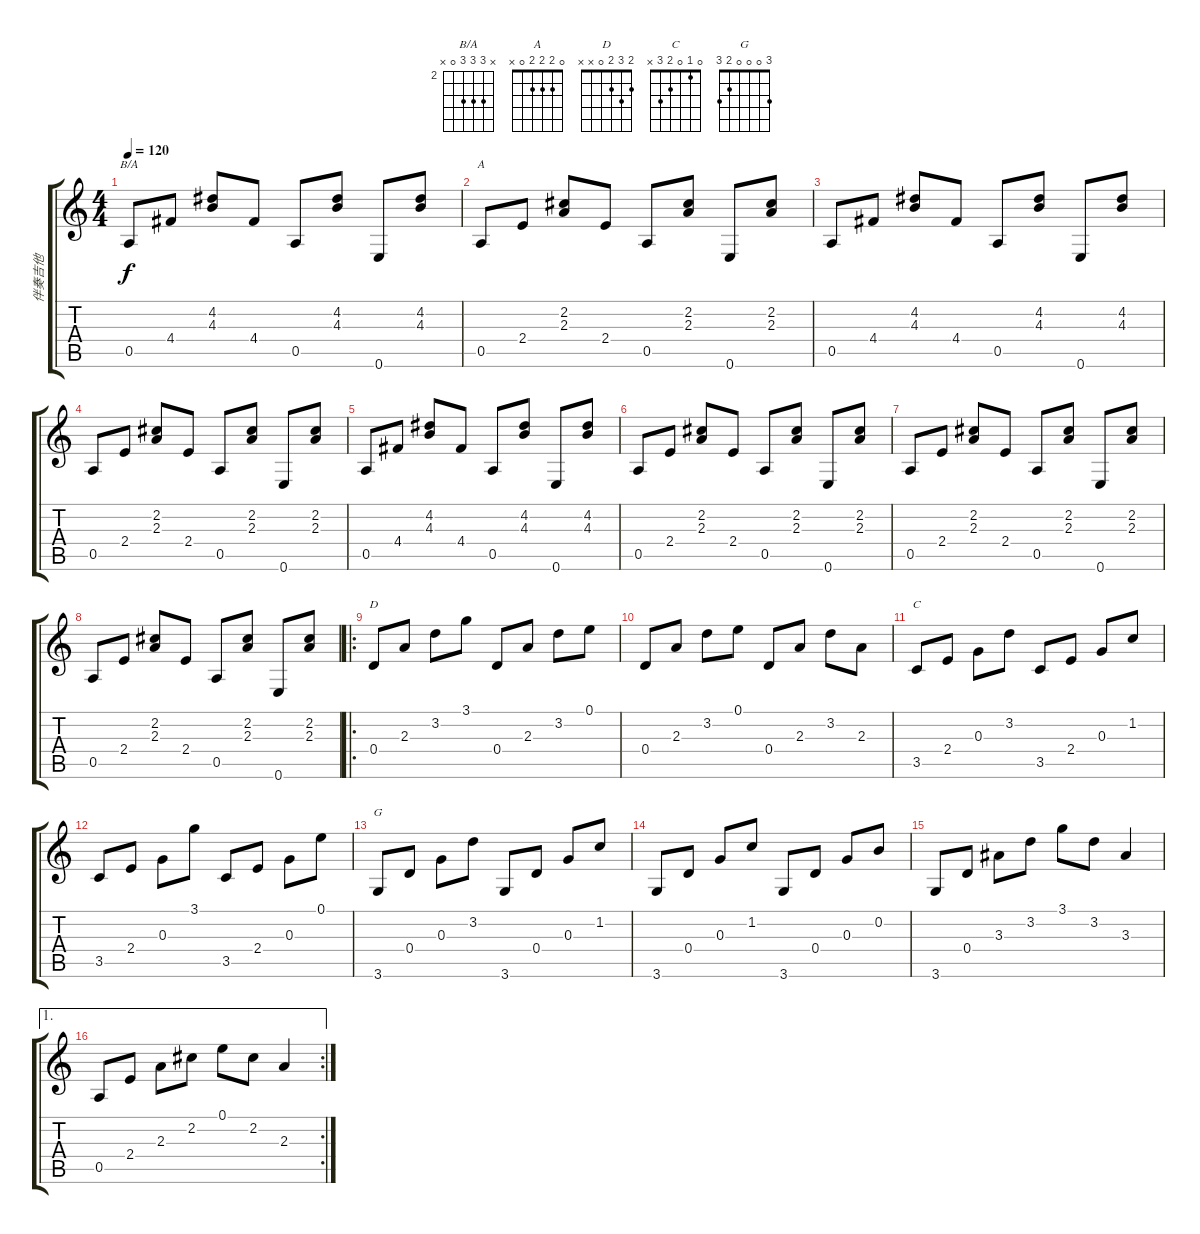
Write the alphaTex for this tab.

\track ("伴奏吉他" "伴奏吉他") {instrument acousticguitarsteel}
\staff {score tabs}
\tuning (E4 B3 G3 D3 A2 E2) {hide}
\chord ("B/A" x 4 4 4 0 x) {firstfret 2}
\chord ("A" 0 2 2 2 0 x)
\chord ("D" 2 3 2 0 x x)
\chord ("C" 0 1 0 2 3 x)
\chord ("G" 3 0 0 0 2 3)
\ts (4 4)
\tempo 120
\clef g2
\ks c
0.5.8{ch "B/A" dy f} 4.4.8 (4.2 4.3).8 4.4.8 0.5.8 (4.2 4.3).8 0.6.8 (4.2 4.3).8 |
0.5.8{ch "A"} 2.4.8 (2.2 2.3).8 2.4.8 0.5.8 (2.2 2.3).8 0.6.8 (2.2 2.3).8 |
0.5.8 4.4.8 (4.2 4.3).8 4.4.8 0.5.8 (4.2 4.3).8 0.6.8 (4.2 4.3).8 |
0.5.8 2.4.8 (2.2 2.3).8 2.4.8 0.5.8 (2.2 2.3).8 0.6.8 (2.2 2.3).8 |
0.5.8 4.4.8 (4.2 4.3).8 4.4.8 0.5.8 (4.2 4.3).8 0.6.8 (4.2 4.3).8 |
0.5.8 2.4.8 (2.2 2.3).8 2.4.8 0.5.8 (2.2 2.3).8 0.6.8 (2.2 2.3).8 |
0.5.8 2.4.8 (2.2 2.3).8 2.4.8 0.5.8 (2.2 2.3).8 0.6.8 (2.2 2.3).8 |
0.5.8 2.4.8 (2.2 2.3).8 2.4.8 0.5.8 (2.2 2.3).8 0.6.8 (2.2 2.3).8 |
\ro
0.4.8{ch "D"} 2.3.8 3.2.8 3.1.8 0.4.8 2.3.8 3.2.8 0.1.8 |
0.4.8 2.3.8 3.2.8 0.1.8 0.4.8 2.3.8 3.2.8 2.3.8 |
3.5.8{ch "C"} 2.4.8 0.3.8 3.2.8 3.5.8 2.4.8 0.3.8 1.2.8 |
3.5.8 2.4.8 0.3.8 3.1.8 3.5.8 2.4.8 0.3.8 0.1.8 |
3.6.8{ch "G"} 0.4.8 0.3.8 3.2.8 3.6.8 0.4.8 0.3.8 1.2.8 |
3.6.8 0.4.8 0.3.8 1.2.8 3.6.8 0.4.8 0.3.8 0.2.8 |
3.6.8 0.4.8 3.3.8 3.2.8 3.1.8 3.2.8 3.3.4 |
\ae 1
\rc 2
0.5.8 2.4.8 2.3.8 2.2.8 0.1.8 2.2.8 2.3.4
